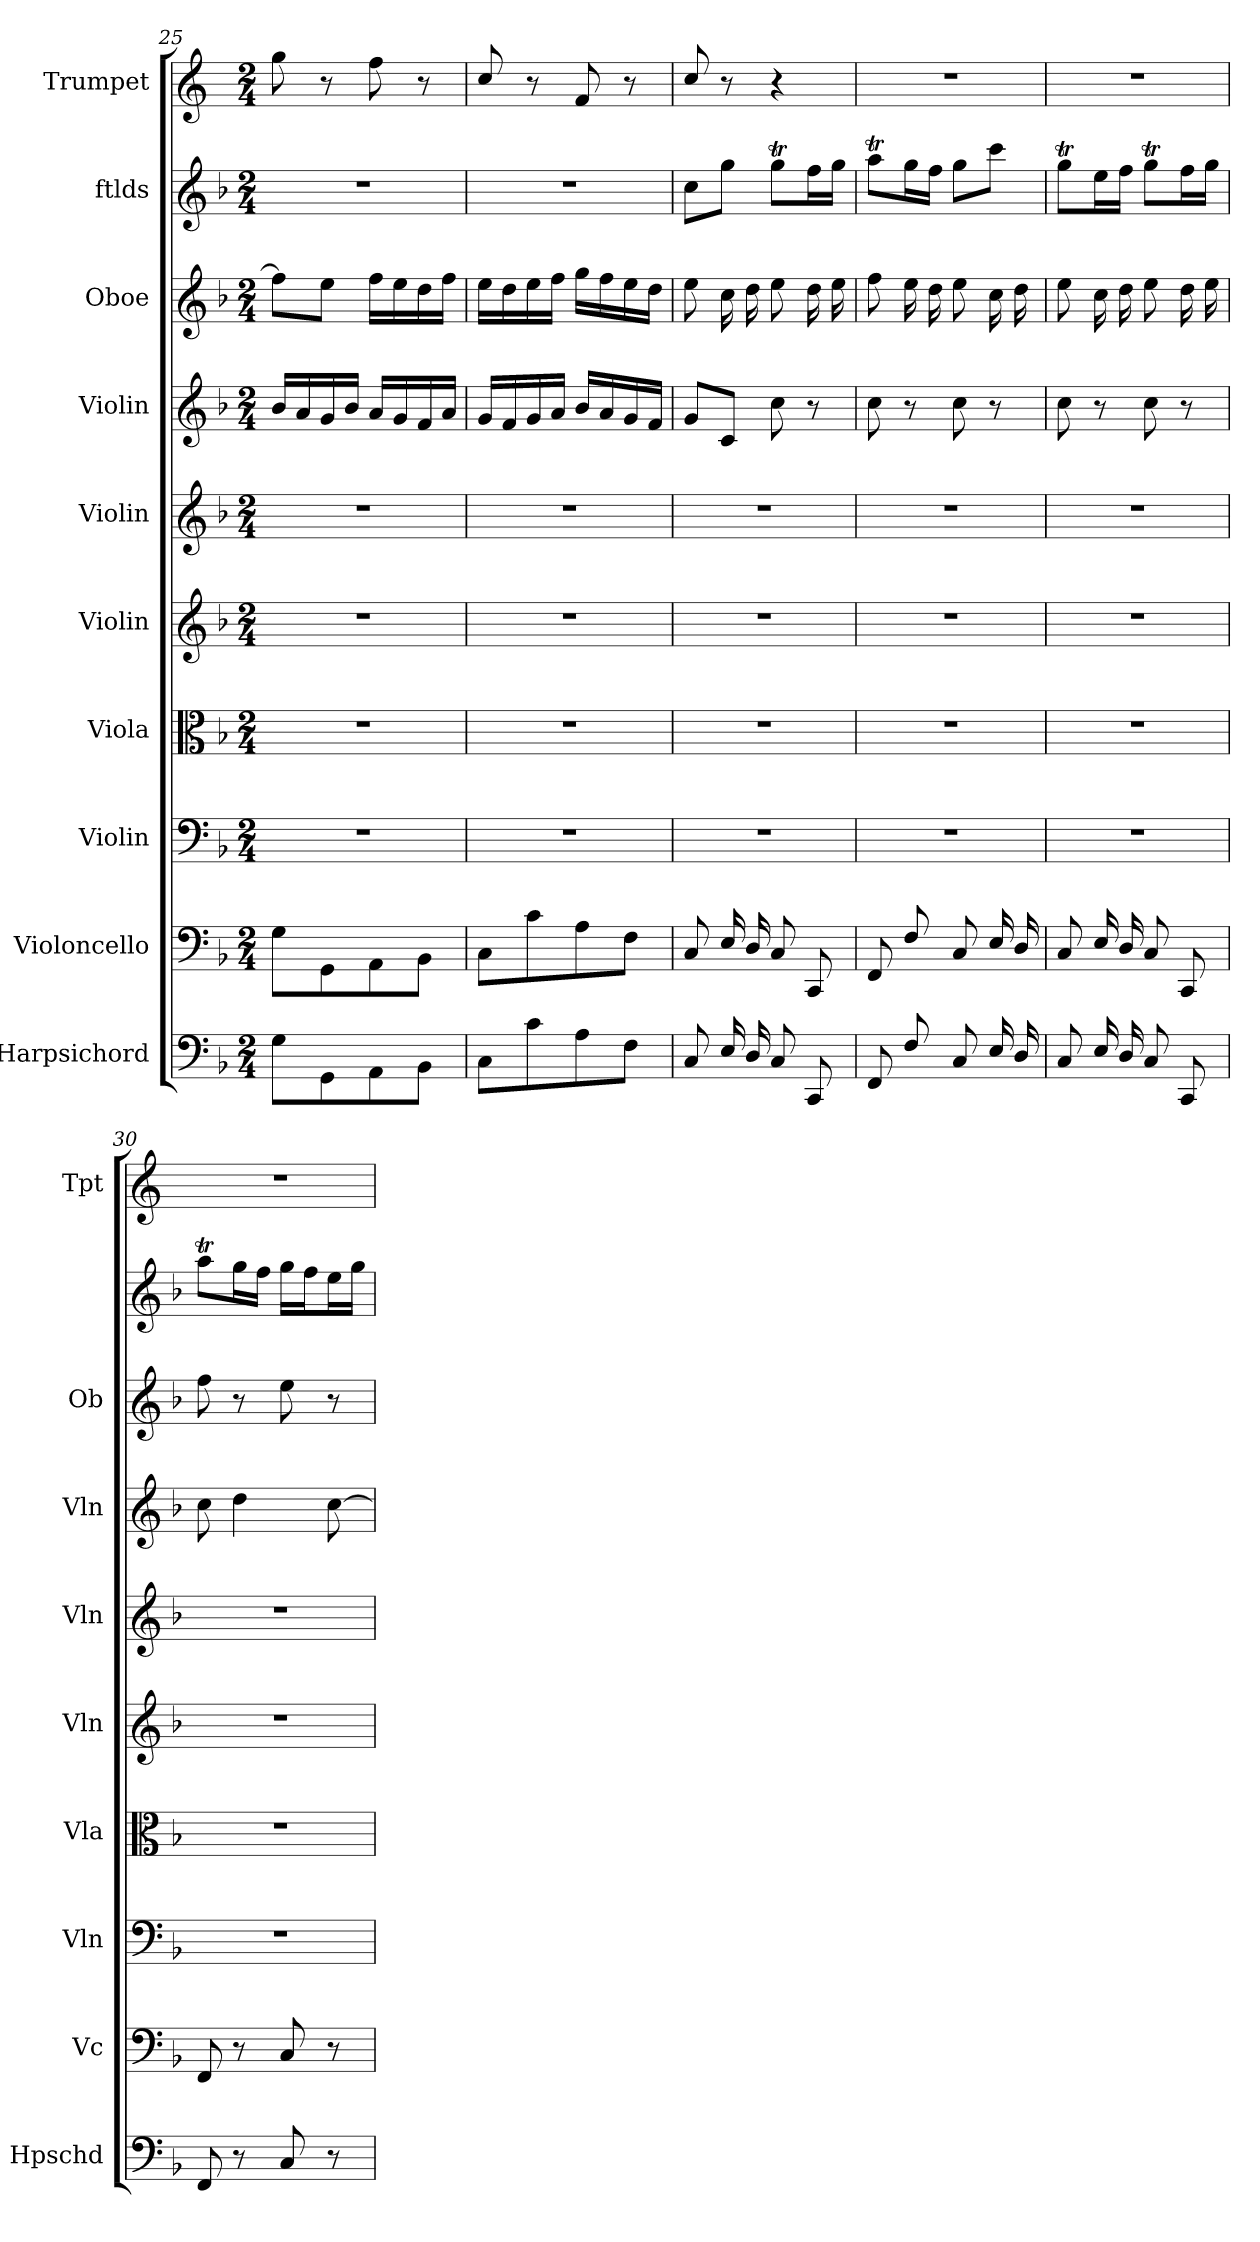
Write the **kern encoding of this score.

**kern	**kern	**kern	**kern	**kern	**kern	**kern	**kern	**kern	**kern
*part10	*part9	*part8	*part7	*part6	*part5	*part4	*part3	*part2	*part1
*staff10	*staff9	*staff8	*staff7	*staff6	*staff5	*staff4	*staff3	*staff2	*staff1
*I"Harpsichord	*I"Violoncello	*I"Violin	*I"Viola	*I"Violin	*I"Violin	*I"Violin	*I"Oboe	*I"ftlds	*I"Trumpet
*I'Hpschd	*I'Vc	*I'Vln	*I'Vla	*I'Vln	*I'Vln	*I'Vln	*I'Ob	*	*I'Tpt
*clefF4	*clefF4	*clefF4	*clefC3	*clefG2	*clefG2	*clefG2	*clefG2	*clefG2	*clefG2
*k[b-]	*k[b-]	*k[b-]	*k[b-]	*k[b-]	*k[b-]	*k[b-]	*k[b-]	*k[b-]	*k[]
*M2/4	*M2/4	*M2/4	*M2/4	*M2/4	*M2/4	*M2/4	*M2/4	*M2/4	*M2/4
=25	=25	=25	=25	=25	=25	=25	=25	=25	=25
8G\L	8G\L	2r	2r	2r	2r	16b-/LL	8ff\L]	2r	8gg\
.	.	.	.	.	.	16a/	.	.	.
8GG\	8GG\	.	.	.	.	16g/	8ee\J	.	8r
.	.	.	.	.	.	16b-/JJ	.	.	.
8AA\	8AA\	.	.	.	.	16a/LL	16ff\LL	.	8ff\
.	.	.	.	.	.	16g/	16ee\	.	.
8BB-\J	8BB-\J	.	.	.	.	16f/	16dd\	.	8r
.	.	.	.	.	.	16a/JJ	16ff\JJ	.	.
=26	=26	=26	=26	=26	=26	=26	=26	=26	=26
8C\L	8C\L	2r	2r	2r	2r	16g/LL	16ee\LL	2r	8cc/
.	.	.	.	.	.	16f/	16dd\	.	.
8c\	8c\	.	.	.	.	16g/	16ee\	.	8r
.	.	.	.	.	.	16a/JJ	16ff\JJ	.	.
8A\	8A\	.	.	.	.	16b-/LL	16gg\LL	.	8f/
.	.	.	.	.	.	16a/	16ff\	.	.
8F\J	8F\J	.	.	.	.	16g/	16ee\	.	8r
.	.	.	.	.	.	16f/JJ	16dd\JJ	.	.
=27	=27	=27	=27	=27	=27	=27	=27	=27	=27
8C/	8C/	2r	2r	2r	2r	8g/L	8ee\	8cc\L	8cc/
16E/	16E/	.	.	.	.	8c/J	16cc\	8gg\J	8r
16D/	16D/	.	.	.	.	.	16dd\	.	.
8C/	8C/	.	.	.	.	8cc\	8ee\	8ggT\L	4r
8CC/	8CC/	.	.	.	.	8r	16dd\	16ff\L	.
.	.	.	.	.	.	.	16ee\	16gg\JJ	.
=28	=28	=28	=28	=28	=28	=28	=28	=28	=28
8FF/	8FF/	2r	2r	2r	2r	8cc\	8ff\	8aat\L	2r
8F/	8F/	.	.	.	.	8r	16ee\	16gg\L	.
.	.	.	.	.	.	.	16dd\	16ff\JJ	.
8C/	8C/	.	.	.	.	8cc\	8ee\	8gg\L	.
16E/	16E/	.	.	.	.	8r	16cc\	8ccc\J	.
16D/	16D/	.	.	.	.	.	16dd\	.	.
=29	=29	=29	=29	=29	=29	=29	=29	=29	=29
8C/	8C/	2r	2r	2r	2r	8cc\	8ee\	8ggT\L	2r
16E/	16E/	.	.	.	.	8r	16cc\	16ee\L	.
16D/	16D/	.	.	.	.	.	16dd\	16ff\JJ	.
8C/	8C/	.	.	.	.	8cc\	8ee\	8ggT\L	.
8CC/	8CC/	.	.	.	.	8r	16dd\	16ff\L	.
.	.	.	.	.	.	.	16ee\	16gg\JJ	.
=30	=30	=30	=30	=30	=30	=30	=30	=30	=30
8FF/	8FF/	2r	2r	2r	2r	8cc\	8ff\	8aat\L	2r
8r	8r	.	.	.	.	4dd\	8r	16gg\L	.
.	.	.	.	.	.	.	.	16ff\JJ	.
8C/	8C/	.	.	.	.	.	8ee\	16gg\LL	.
.	.	.	.	.	.	.	.	16ff\J	.
8r	8r	.	.	.	.	[8cc\	8r	16ee\L	.
.	.	.	.	.	.	.	.	16gg\JJ	.
=	=	=	=	=	=	=	=	=	=
*-	*-	*-	*-	*-	*-	*-	*-	*-	*-
